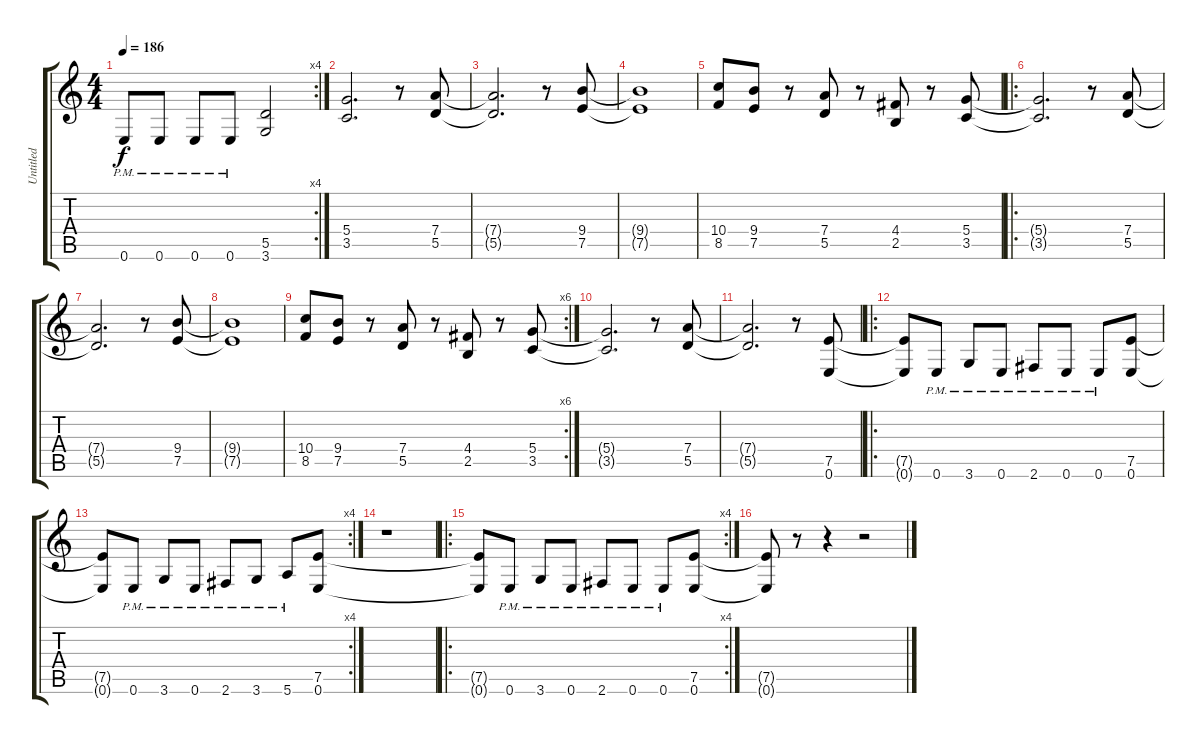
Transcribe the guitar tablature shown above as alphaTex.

\track ("Untitled" "Untitled") {instrument distortionguitar}
\staff {score tabs}
\tuning (E4 B3 G3 D3 A2 E2) {hide}
\rc 4
\ts (4 4)
\tempo 186
\clef g2
\ks c
0.6{pm}.8{dy f} 0.6{pm}.8 0.6{pm}.8 0.6{pm}.8 (5.5 3.6).2 |
(5.4 3.5).2{d} r.8 (7.4 5.5).8 |
(7.4{t} 5.5{t}).2{d} r.8 (9.4 7.5).8 |
(9.4{t} 7.5{t}).1 |
(10.4 8.5).8 (9.4 7.5).8 r.8 (7.4 5.5).8 r.8 (4.4 2.5).8 r.8 (5.4 3.5).8 |
\ro
(5.4{t} 3.5{t}).2{d} r.8 (7.4 5.5).8 |
(7.4{t} 5.5{t}).2{d} r.8 (9.4 7.5).8 |
(9.4{t} 7.5{t}).1 |
\rc 6
(10.4 8.5).8 (9.4 7.5).8 r.8 (7.4 5.5).8 r.8 (4.4 2.5).8 r.8 (5.4 3.5).8 |
(5.4{t} 3.5{t}).2{d} r.8 (7.4 5.5).8 |
(7.4{t} 5.5{t}).2{d} r.8 (7.5 0.6).8 |
\ro
(7.5{t} 0.6{t}).8 0.6{pm}.8 3.6{pm}.8 0.6{pm}.8 2.6{pm}.8 0.6{pm}.8 0.6{pm}.8 (7.5 0.6).8 |
\rc 4
(7.5{t} 0.6{t}).8 0.6{pm}.8 3.6{pm}.8 0.6{pm}.8 2.6{pm}.8 3.6{pm}.8 5.6{pm}.8 (7.5 0.6).8 |
r.1 |
\ro
\rc 4
(7.5{t} 0.6{t}).8 0.6{pm}.8 3.6{pm}.8 0.6{pm}.8 2.6{pm}.8 0.6{pm}.8 0.6{pm}.8 (7.5 0.6).8 |
(7.5{t} 0.6{t}).8 r.8 r.4 r.2
